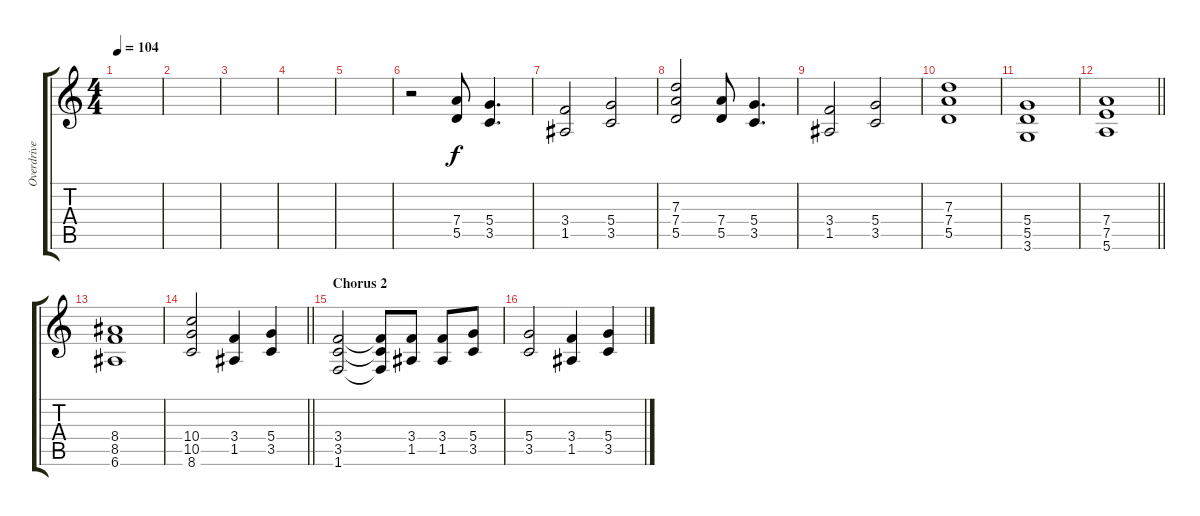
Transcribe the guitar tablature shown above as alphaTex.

\track ("Overdrive Guitar" "Overdrive ") {instrument overdrivenguitar}
\staff {score tabs}
\tuning (E4 B3 G3 D3 A2 E2) {hide}
\ts (4 4)
\tempo 104
\clef g2
\ks c
|
|
|
|
|
r.2 (7.4 5.5).8 (5.4 3.5).4{d} |
(3.4 1.5).2 (5.4 3.5).2 |
(7.3 7.4 5.5).2 (7.4 5.5).8 (5.4 3.5).4{d} |
(3.4 1.5).2 (5.4 3.5).2 |
(7.3 7.4 5.5).1 |
(5.4 5.5 3.6).1 |
\barLineRight lightlight
(7.4 7.5 5.6).1 |
(8.4 8.5 6.6).1 |
\barLineRight lightlight
(10.4 10.5 8.6).2 (3.4 1.5).4 (5.4 3.5).4 |
\section ("" "Chorus 2")
(3.4 3.5 1.6).2 (3.4{t} 3.5{t} 1.6{t}).8 (3.4 1.5).8 (3.4 1.5).8 (5.4 3.5).8 |
(5.4 3.5).2 (3.4 1.5).4 (5.4 3.5).4
